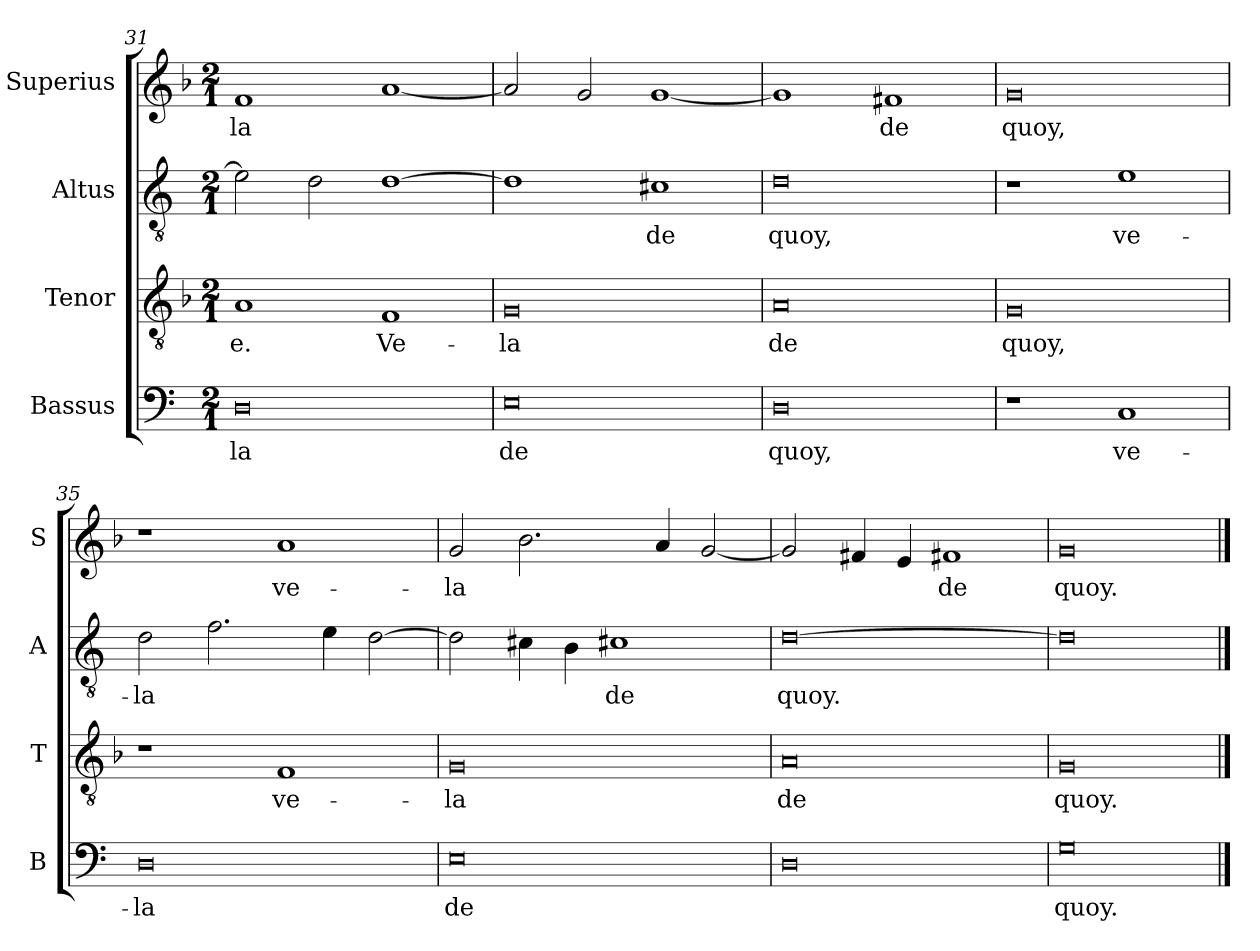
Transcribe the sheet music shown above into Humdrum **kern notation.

**kern	**text	**kern	**text	**kern	**text	**kern	**text
*part4	*part4	*part3	*part3	*part2	*part2	*part1	*part1
*staff4	*staff4	*staff3	*staff3	*staff2	*staff2	*staff1	*staff1
*I"Bassus	*	*I"Tenor	*	*I"Altus	*	*I"Superius	*
*I'B	*	*I'T	*	*I'A	*	*I'S	*
*clefF4	*	*clefGv2	*	*clefGv2	*	*clefG2	*
*k[]	*	*k[b-]	*	*k[]	*	*k[b-]	*
*M2/1	*	*M2/1	*	*M2/1	*	*M2/1	*
=31	=31	=31	=31	=31	=31	=31	=31
0D	-la	1A	-e.	2e\]	.	1f	-la
.	.	.	.	2d\	.	.	.
.	.	1F	Ve-	[1d	.	[1a	.
=32	=32	=32	=32	=32	=32	=32	=32
0E	de	0G	-la	1d]	.	2a/]	.
.	.	.	.	.	.	2g/	.
.	.	.	.	1c#X	de	[1g	.
=33	=33	=33	=33	=33	=33	=33	=33
0D	quoy,	0A	de	0d	quoy,	1g]	.
.	.	.	.	.	.	1f#X	de
=34	=34	=34	=34	=34	=34	=34	=34
1r	.	0G	quoy,	1r	.	0g	quoy,
1C	ve-	.	.	1e	ve-	.	.
=35	=35	=35	=35	=35	=35	=35	=35
0D	-la	1r	.	2d\	-la	1r	.
.	.	.	.	2.f\	.	.	.
.	.	1F	ve-	.	.	1a	ve-
.	.	.	.	4e\	.	.	.
.	.	.	.	[2d\	.	.	.
=36	=36	=36	=36	=36	=36	=36	=36
0E	de	0G	-la	2d\]	.	2g/	-la
.	.	.	.	4c#X\	.	2.b-\	.
.	.	.	.	4B\	.	.	.
.	.	.	.	1c#X	de	.	.
.	.	.	.	.	.	4a/	.
.	.	.	.	.	.	[2g/	.
=37	=37	=37	=37	=37	=37	=37	=37
0D	.	0A	de	[0d	quoy.	2g/]	.
.	.	.	.	.	.	4f#X/	.
.	.	.	.	.	.	4e/	.
.	.	.	.	.	.	1f#X	de
=38	=38	=38	=38	=38	=38	=38	=38
0G	quoy.	0G	quoy.	0d]	.	0g	quoy.
==	==	==	==	==	==	==	==
*-	*-	*-	*-	*-	*-	*-	*-
